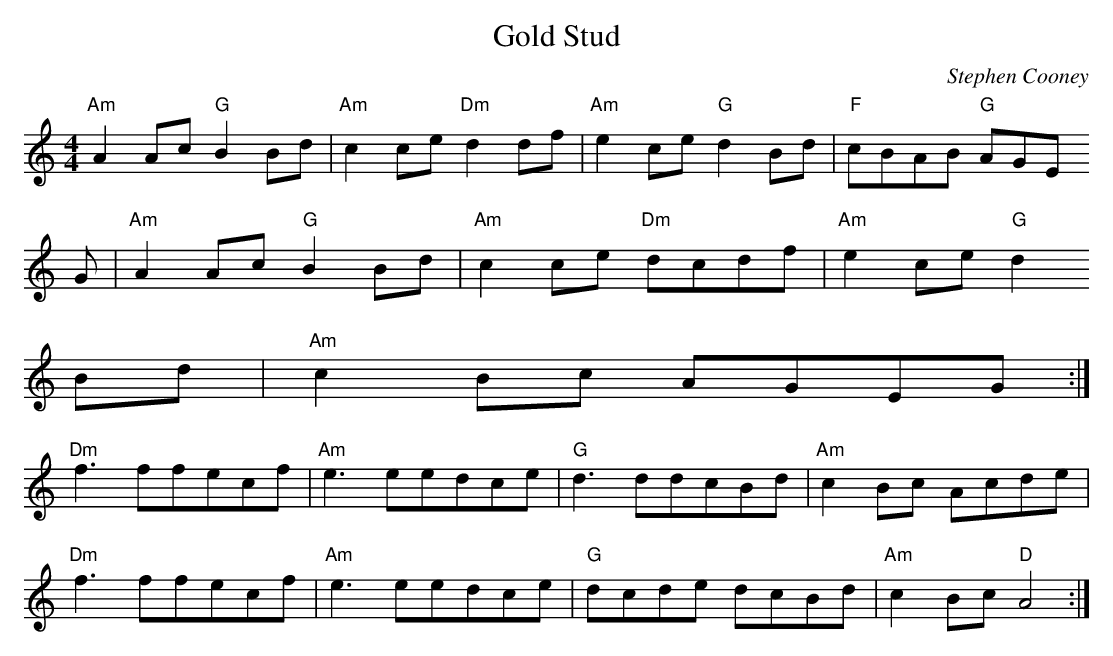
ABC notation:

X:1
T:Gold Stud
M:4/4
L:1/8
C:Stephen Cooney
K:AMin
"Am"A2 Ac "G"B2 Bd|"Am"c2 ce "Dm"d2 df|"Am"e2 ce "G"d2 Bd|"F"cBAB "G"AGE
G|"Am"A2 Ac "G"B2 Bd|"Am"c2 ce "Dm"dcdf|"Am"e2 ce "G"d2
Bd|"Am"c2 Bc AGEG:|
"Dm"f3 ffecf|"Am"e3 eedce|"G"d3 ddcBd|"Am"c2 Bc Acde|
"Dm"f3 ffecf|"Am"e3 eedce|"G"dcde dcBd|"Am"c2 Bc "D"A4:|
